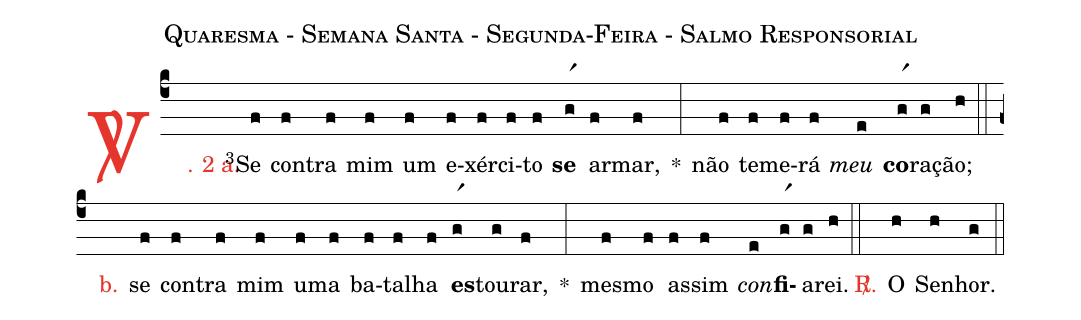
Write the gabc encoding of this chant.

name: Quaresma - Semana Santa - Segunda-Feira - Salmo Responsorial;
%%
(c4)

<c><sp>V/</sp>. 2 a.</c>() <v>\VSup{3}</v>Se(f) con(f)tra(f) mim(f) um(f) e(f)xér(f)ci(f)to(f) <b>se</b>(gr1) ar(f)mar,(f) *(:)
não(f) te(f)me(f)rá(f) <i>meu</i>(e) <b>co</b>(gr1)ra(g)ção;(h)

(::)

<nlba><c>b.</c>() se</nlba>(f) con(f)tra(f) mim(f) u(f)ma(f) ba(f)ta(f)lha(f) <b>es</b>(gr1)tou(g)rar,(f) *(:)
mes(f)mo(f) as(f)sim(f) <i>con</i>(e)<b>fi</b>(gr1)a(g)rei.(h)

(::)

<nlba><c><sp>R/</sp>.</c>() O</nlba>(h) Se(h)nhor.(g)

(::)
